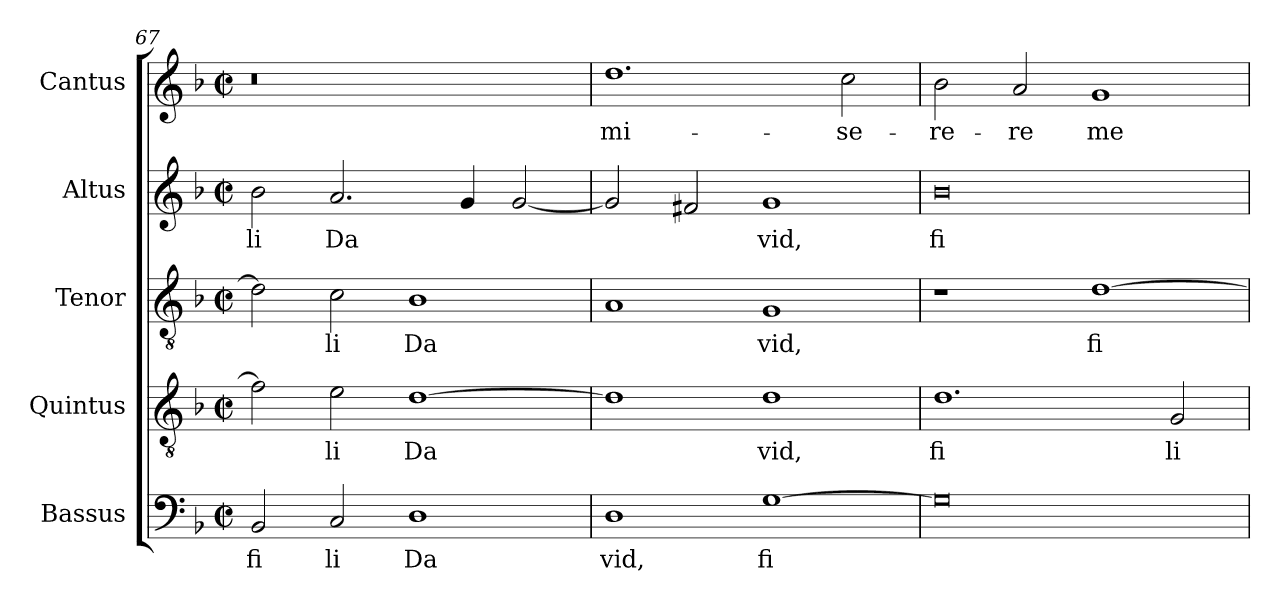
**kern	**text	**kern	**text	**kern	**text	**kern	**text	**kern	**text
*part5	*part5	*part4	*part4	*part3	*part3	*part2	*part2	*part1	*part1
*staff5	*staff5	*staff4	*staff4	*staff3	*staff3	*staff2	*staff2	*staff1	*staff1
*I"Bassus	*	*I"Quintus	*	*I"Tenor	*	*I"Altus	*	*I"Cantus	*
*clefF4	*	*clefGv2	*	*clefGv2	*	*clefG2	*	*clefG2	*
*k[b-]	*	*k[b-]	*	*k[b-]	*	*k[b-]	*	*k[b-]	*
*F:	*	*F:	*	*F:	*	*F:	*	*F:	*
*M2/2	*	*M2/2	*	*M2/2	*	*M2/2	*	*M2/2	*
*met(c|)	*	*met(c|)	*	*met(c|)	*	*met(c|)	*	*met(c|)	*
=67	=67	=67	=67	=67	=67	=67	=67	=67	=67
!	!LO:LY:b:cj	!	!LO:LY:b:cj	!	!LO:LY:b:cj	!	!LO:LY:b:cj	!	!
2BB-/	fi	2f\]	.	2d\]	.	2b-\	li	0r	.
!	!LO:LY:b:cj	!	!LO:LY:b:cj	!	!LO:LY:b:cj	!	!LO:LY:b:cj	!	!
2C/	li	2e\	li	2c\	li	2.a/	Da	.	.
!	!LO:LY:b:cj	!	!LO:LY:b:cj	!	!LO:LY:b:cj	!	!	!	!
1D	Da	[>1d	Da	1B-	Da	.	.	.	.
!	!	!	!	!	!	!	!LO:LY:b:cj	!	!
.	.	.	.	.	.	4g/	.	.	.
!	!	!	!	!	!	!	!LO:LY:b:cj	!	!
.	.	.	.	.	.	[<2g/	.	.	.
=68	=68	=68	=68	=68	=68	=68	=68	=68	=68
!	!LO:LY:b:cj	!	!LO:LY:b:cj	!	!LO:LY:b:cj	!	!LO:LY:b:cj	!	!LO:LY:b:cj
1D	vid,	1d]	.	1A	.	2g/]	.	1.dd	mi-
!	!	!	!	!	!	!	!LO:LY:b:cj	!	!
.	.	.	.	.	.	2f#/	.	.	.
!	!LO:LY:b:cj	!	!LO:LY:b:cj	!	!LO:LY:b:cj	!	!LO:LY:b:cj	!	!
[>1G	fi	1d	vid,	1G	vid,	1g	vid,	.	.
!	!	!	!	!	!	!	!	!	!LO:LY:b:cj
.	.	.	.	.	.	.	.	2cc\	-se-
=69	=69	=69	=69	=69	=69	=69	=69	=69	=69
!	!LO:LY:b:cj	!	!LO:LY:b:cj	!	!	!	!LO:LY:b:cj	!	!LO:LY:b:cj
0G]	.	1.d	fi	1r	.	0b-	fi	2b-\	-re-
!	!	!	!	!	!	!	!	!	!LO:LY:b:cj
.	.	.	.	.	.	.	.	2a/	-re
!	!	!	!	!	!LO:LY:b:cj	!	!	!	!LO:LY:b:cj
.	.	.	.	[>1d	fi	.	.	1g	me-
!	!	!	!LO:LY:b:cj	!	!	!	!	!	!
.	.	2G/	li	.	.	.	.	.	.
=	=	=	=	=	=	=	=	=	=
*-	*-	*-	*-	*-	*-	*-	*-	*-	*-
